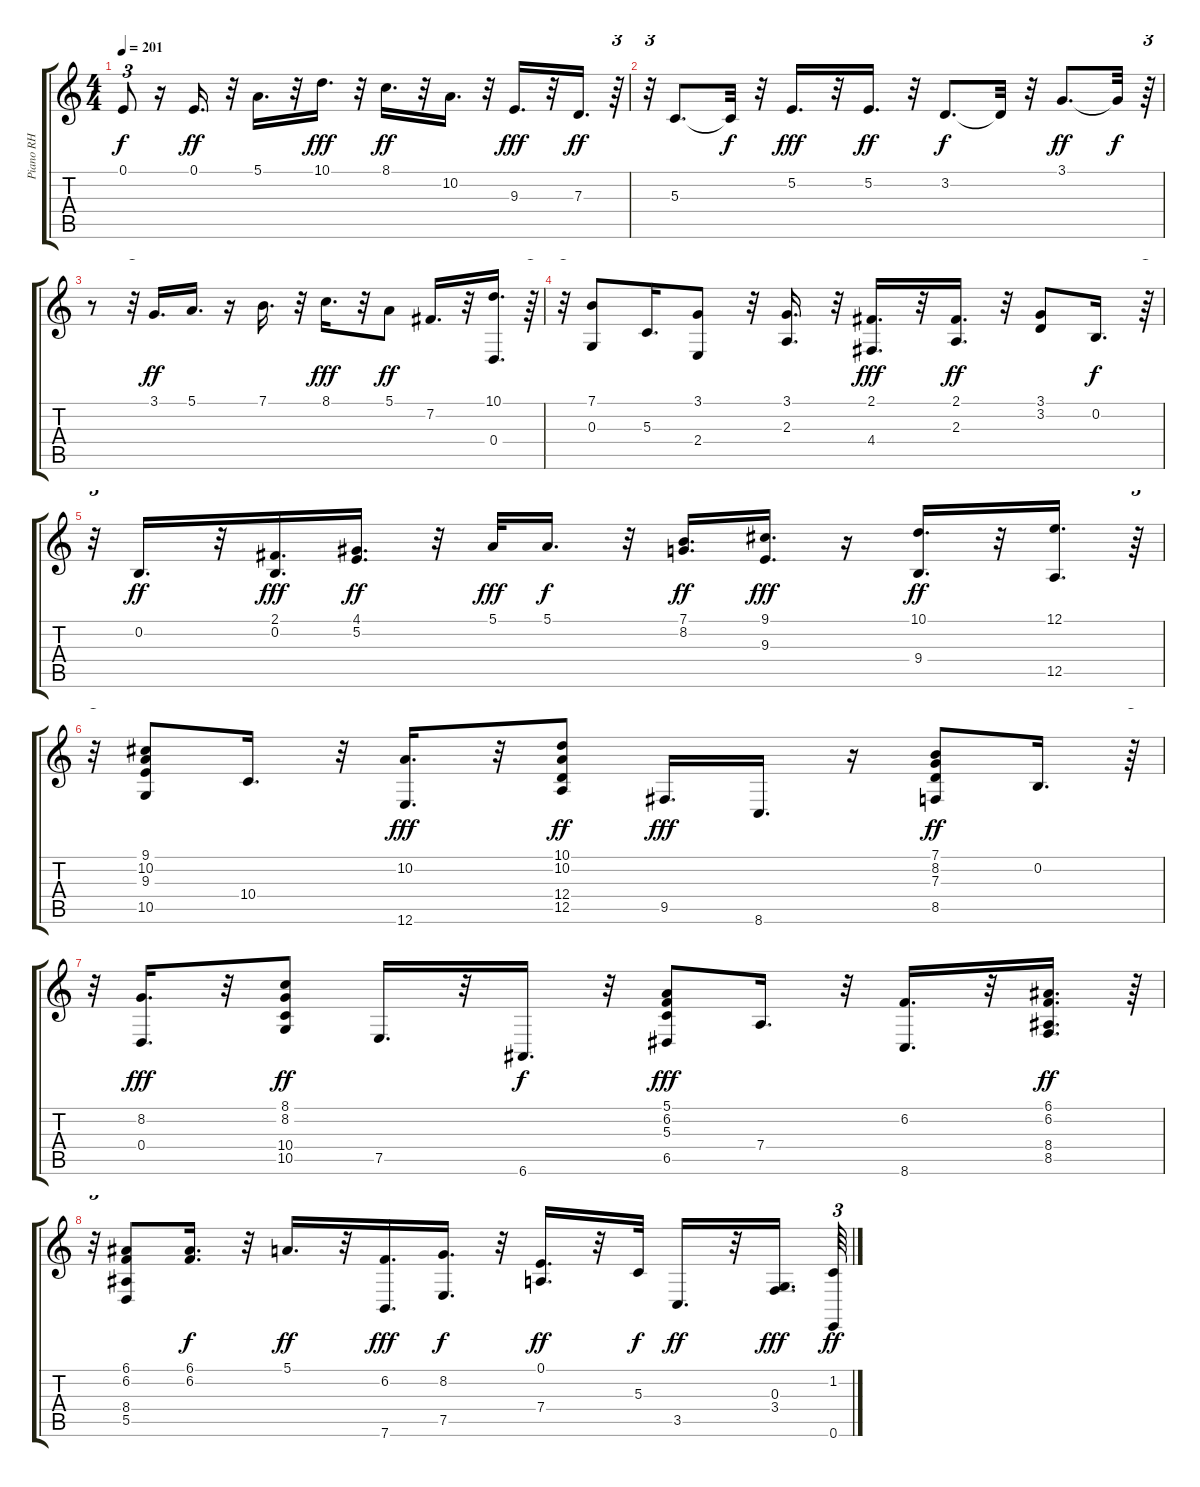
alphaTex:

\track ("Piano RH" "Piano RH") {instrument acousticgrandpiano}
\staff {score tabs}
\tuning (E4 B3 G3 D3 A2 E2) {hide}
\ts (4 4)
\tempo 201
\clef g2
\ks c
0.1{t}.8{tu (3 2) dy f} r.16 0.1.16{d dy ff} r.32 5.1.16{d} r.32 10.1.16{d dy fff} r.32 8.1.16{d dy ff} r.32 10.2.16{d} r.32 9.3.16{d dy fff} r.32 7.3.16{d dy ff} r.64{tu (3 2)} |
r.32{tu (3 2)} 5.3.8{d} 5.3{t}.32{dy f} r.32 5.2.16{d dy fff} r.32 5.2.16{d dy ff} r.32 3.2.8{d dy f} 3.2{t}.32 r.32 3.1.8{d dy ff} 3.1{t}.32{dy f} r.64{tu (3 2)} |
r.8 r.32{tu (3 2)} 3.1.16{d dy ff} 5.1.16{d} r.16 7.1.16{d} r.32 8.1.16{d dy fff} r.32 5.1.8{dy ff} 7.2.16{d} r.32 (10.1 0.4).16{d} r.64{tu (3 2)} |
r.32{tu (3 2)} (7.1 0.3).8 5.3.16{d} (3.1 2.4).8 r.32 (3.1 2.3).16{d} r.32 (2.1 4.4).16{d dy fff} r.32 (2.1 2.3).16{d dy ff} r.32 (3.1 3.2).8 0.2.16{d dy f} r.64{tu (3 2)} |
r.32{tu (3 2)} 0.2.16{d dy ff} r.32 (2.1 0.2).16{d dy fff} (4.1 5.2).16{d dy ff} r.32 5.1.32{dy fff} 5.1.16{d dy f} r.32 (7.1 8.2).16{d dy ff} (9.1 9.3).16{d dy fff} r.16 (10.1 9.4).16{d dy ff} r.32 (12.1 12.5).16{d} r.64{tu (3 2)} |
r.32{tu (3 2)} (9.1 10.2 9.3 10.5).8 10.4.16{d} r.32 (10.2 12.6).16{d dy fff} r.32 (10.1 10.2 12.4 12.5).8{dy ff} 9.5.16{d dy fff} 8.6.16{d} r.16 (7.1 8.2 7.3 8.5).8{dy ff} 0.2.16{d} r.64{tu (3 2)} |
r.32{tu (3 2)} (8.2 0.4).16{d dy fff} r.32 (8.1 8.2 10.4 10.5).8{dy ff} 7.5.16{d} r.32 6.6.16{d dy f} r.32 (5.1 6.2 5.3 6.5).8{dy fff} 7.4.16{d} r.32 (6.2 8.6).16{d} r.32 (6.1 6.2 8.4 8.5).16{d dy ff} r.64{tu (3 2)} |
r.32{tu (3 2)} (6.1 6.2 8.4 5.5).8 (6.1 6.2).16{d dy f} r.32 5.1.16{d dy ff} r.32 (6.2 7.6).16{d dy fff} (8.2 7.5).16{d dy f} r.32 (0.1 7.4).16{d dy ff} r.32 5.3.32{dy f} 3.5.16{d dy ff} r.32 (0.3 3.4).16{d dy fff} (1.2 0.6).64{tu (3 2) dy ff}
